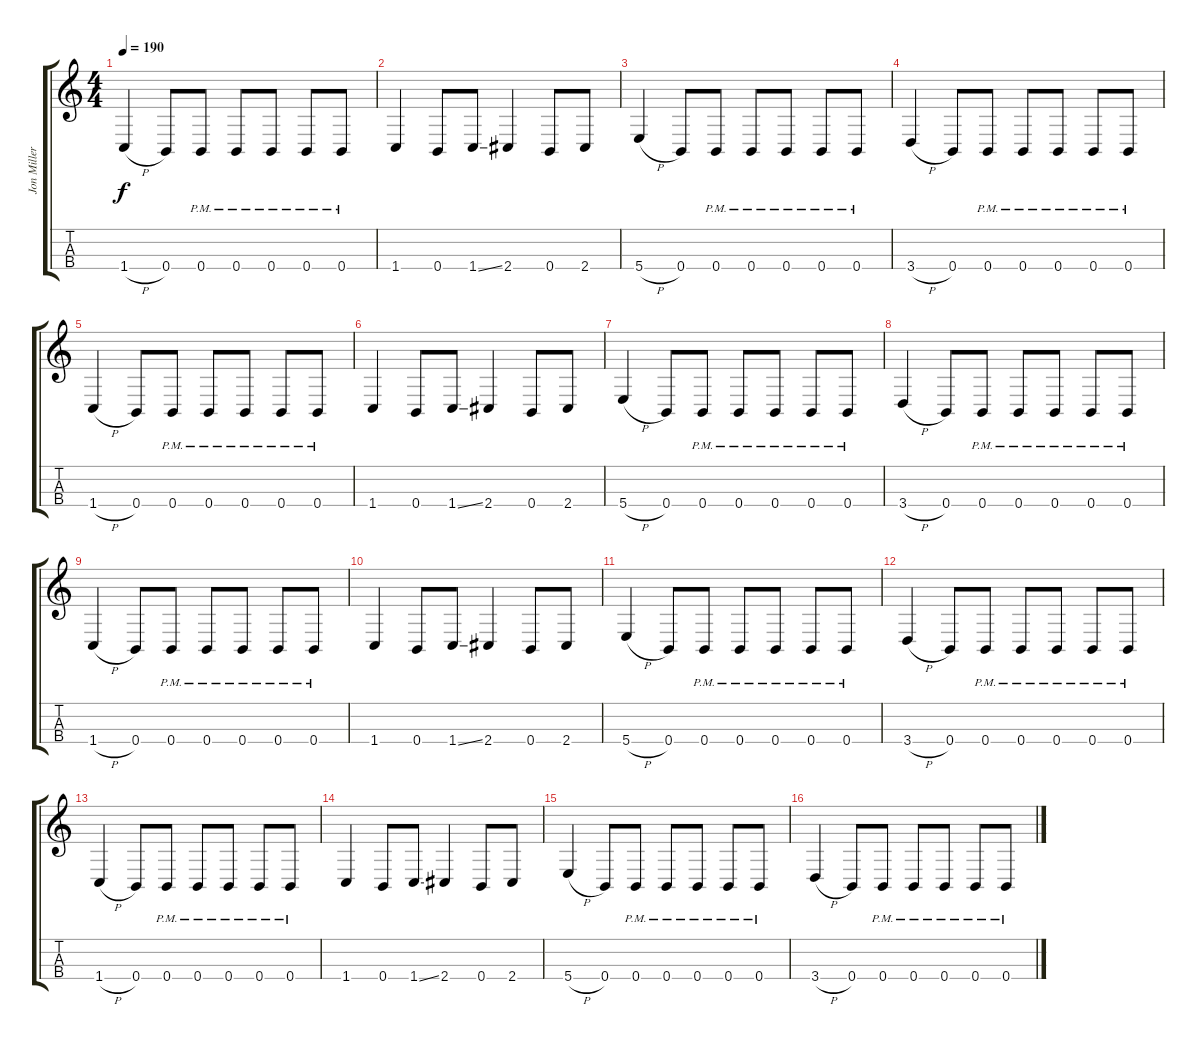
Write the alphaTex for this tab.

\track ("Jon Miller (Bass Guitar)" "Jon Miller") {instrument electricbasspick}
\staff {score tabs}
\tuning (E3 B2 Gb2 B1) {hide}
\ts (4 4)
\tempo 190
\clef g2
\ks c
1.4{h}.4{dy f} 0.4.8 0.4{pm}.8 0.4{pm}.8 0.4{pm}.8 0.4{pm}.8 0.4{pm}.8 |
1.4.4 0.4.8 1.4{ss}.8 2.4.4 0.4.8 2.4.8 |
5.4{h}.4 0.4.8 0.4{pm}.8 0.4{pm}.8 0.4{pm}.8 0.4{pm}.8 0.4{pm}.8 |
3.4{h}.4 0.4.8 0.4{pm}.8 0.4{pm}.8 0.4{pm}.8 0.4{pm}.8 0.4{pm}.8 |
1.4{h}.4 0.4.8 0.4{pm}.8 0.4{pm}.8 0.4{pm}.8 0.4{pm}.8 0.4{pm}.8 |
1.4.4 0.4.8 1.4{ss}.8 2.4.4 0.4.8 2.4.8 |
5.4{h}.4 0.4.8 0.4{pm}.8 0.4{pm}.8 0.4{pm}.8 0.4{pm}.8 0.4{pm}.8 |
3.4{h}.4 0.4.8 0.4{pm}.8 0.4{pm}.8 0.4{pm}.8 0.4{pm}.8 0.4{pm}.8 |
1.4{h}.4 0.4.8 0.4{pm}.8 0.4{pm}.8 0.4{pm}.8 0.4{pm}.8 0.4{pm}.8 |
1.4.4 0.4.8 1.4{ss}.8 2.4.4 0.4.8 2.4.8 |
5.4{h}.4 0.4.8 0.4{pm}.8 0.4{pm}.8 0.4{pm}.8 0.4{pm}.8 0.4{pm}.8 |
3.4{h}.4 0.4.8 0.4{pm}.8 0.4{pm}.8 0.4{pm}.8 0.4{pm}.8 0.4{pm}.8 |
1.4{h}.4 0.4.8 0.4{pm}.8 0.4{pm}.8 0.4{pm}.8 0.4{pm}.8 0.4{pm}.8 |
1.4.4 0.4.8 1.4{ss}.8 2.4.4 0.4.8 2.4.8 |
5.4{h}.4 0.4.8 0.4{pm}.8 0.4{pm}.8 0.4{pm}.8 0.4{pm}.8 0.4{pm}.8 |
3.4{h}.4 0.4.8 0.4{pm}.8 0.4{pm}.8 0.4{pm}.8 0.4{pm}.8 0.4{pm}.8
